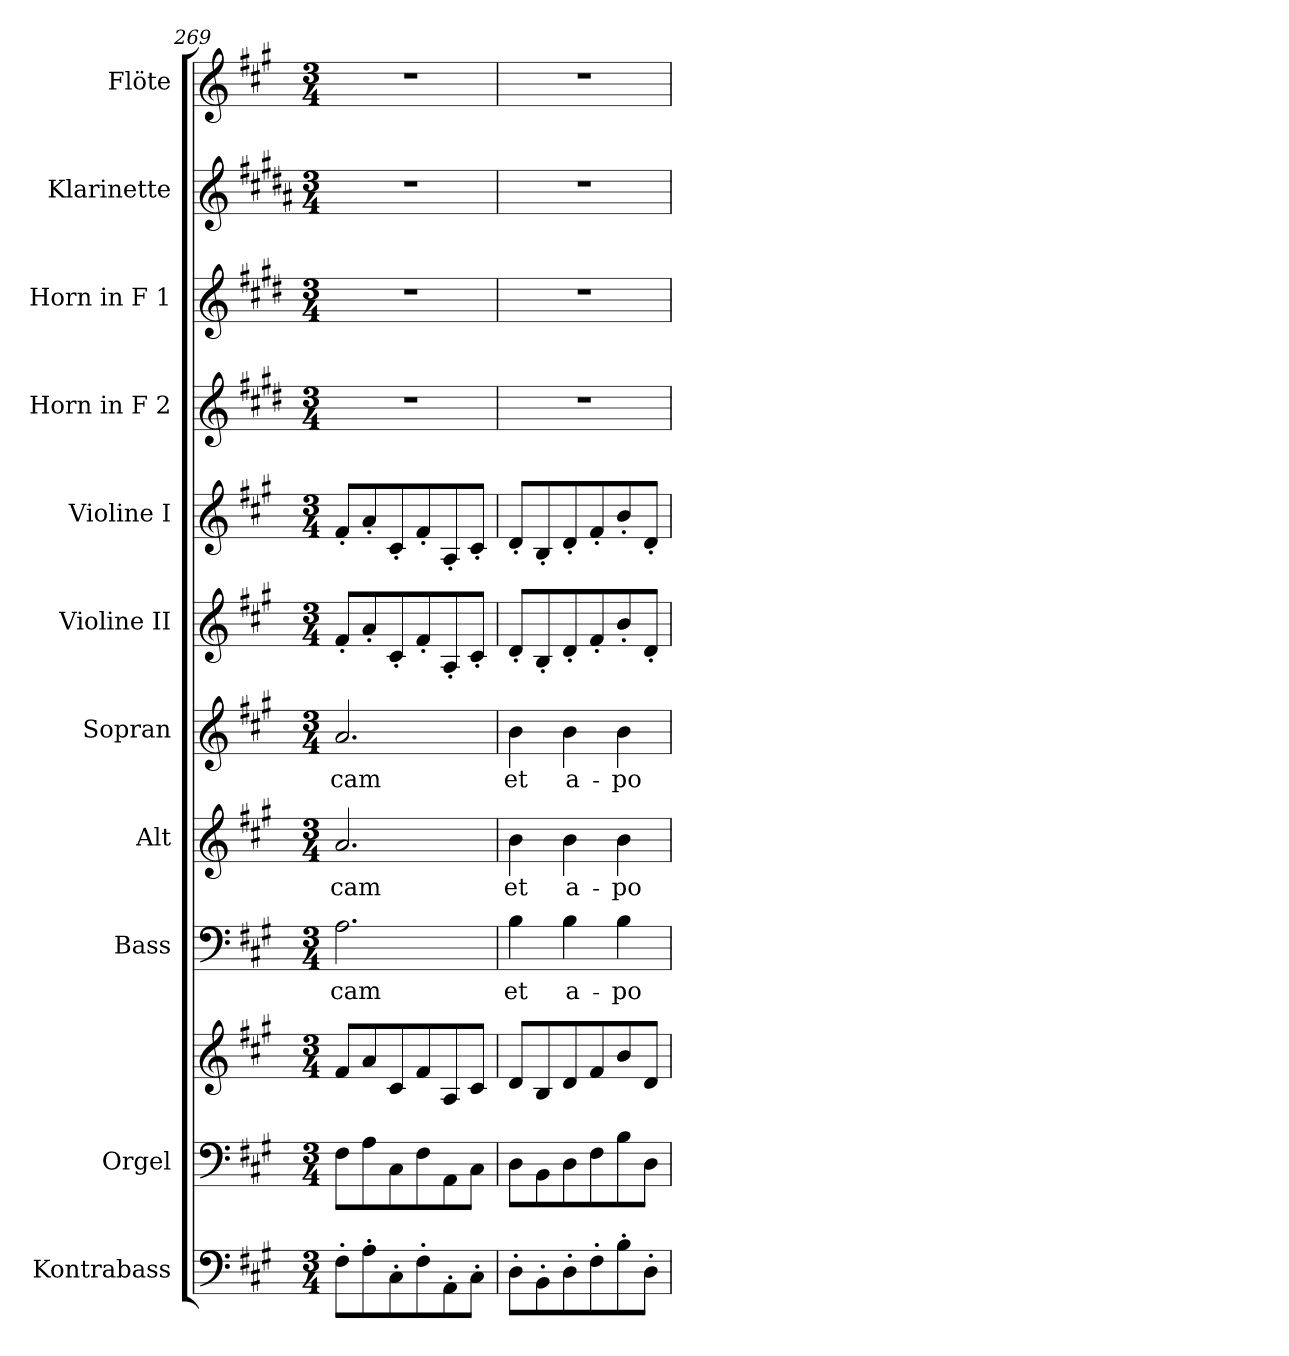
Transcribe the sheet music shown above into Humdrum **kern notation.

**kern	**kern	**kern	**kern	**text	**kern	**text	**kern	**text	**kern	**kern	**kern	**kern	**kern	**kern
*part11	*part10	*part10	*part9	*part9	*part8	*part8	*part7	*part7	*part6	*part5	*part4	*part3	*part2	*part1
*staff12	*staff11	*staff10	*staff9	*staff9	*staff8	*staff8	*staff7	*staff7	*staff6	*staff5	*staff4	*staff3	*staff2	*staff1
*I"Kontrabass	*I"Orgel	*	*I"Bass	*	*I"Alt	*	*I"Sopran	*	*I"Violine II	*I"Violine I	*I"Horn in F 2	*I"Horn in F 1	*I"Klarinette	*I"Flöte
*I'Kb.	*I'Org.	*	*I'B.	*	*I'A.	*	*I'S.	*	*I'Vl. II	*I'Vl. I	*	*	*I'Kl.	*I'Fl.
*clefF4	*clefF4	*clefG2	*clefF4	*	*clefG2	*	*clefG2	*	*clefG2	*clefG2	*clefG2	*clefG2	*clefG2	*clefG2
*ITrd7c12	*	*	*	*	*	*	*	*	*	*	*ITrd4c7	*ITrd4c7	*ITrd1c2	*
*k[f#c#g#]	*k[f#c#g#]	*k[f#c#g#]	*k[f#c#g#]	*	*k[f#c#g#]	*	*k[f#c#g#]	*	*k[f#c#g#]	*k[f#c#g#]	*k[f#c#g#]	*k[f#c#g#]	*k[f#c#g#]	*k[f#c#g#]
*A:	*A:	*A:	*A:	*	*A:	*	*A:	*	*A:	*A:	*A:	*A:	*A:	*A:
*M3/4	*M3/4	*M3/4	*M3/4	*	*M3/4	*	*M3/4	*	*M3/4	*M3/4	*M3/4	*M3/4	*M3/4	*M3/4
=269	=269	=269	=269	=269	=269	=269	=269	=269	=269	=269	=269	=269	=269	=269
!	!	!	!	!LO:LY:b	!	!LO:LY:b	!	!LO:LY:b	!	!	!	!	!	!
8FF#'>\L	8F#\L	8f#/L	2.A\	-cam	2.a/	-cam	2.a/	-cam	8f#'</L	8f#'</L	2.r	2.r	2.r	2.r
8AA'>\	8A\	8a/	.	.	.	.	.	.	8a'</	8a'</	.	.	.	.
8CC#'>\	8C#\	8c#/	.	.	.	.	.	.	8c#'</	8c#'</	.	.	.	.
8FF#'>\	8F#\	8f#/	.	.	.	.	.	.	8f#'</	8f#'</	.	.	.	.
8AAA'>\	8AA\	8A/	.	.	.	.	.	.	8A'</	8A'</	.	.	.	.
8CC#'>\J	8C#\J	8c#/J	.	.	.	.	.	.	8c#'</J	8c#'</J	.	.	.	.
=270	=270	=270	=270	=270	=270	=270	=270	=270	=270	=270	=270	=270	=270	=270
!	!	!	!	!LO:LY:b	!	!LO:LY:b	!	!LO:LY:b	!	!	!	!	!	!
8DD'>\L	8D\L	8d/L	4B\	et	4b\	et	4b\	et	8d'</L	8d'</L	2.r	2.r	2.r	2.r
8BBB'>\	8BB\	8B/	.	.	.	.	.	.	8B'</	8B'</	.	.	.	.
!	!	!	!	!LO:LY:b	!	!LO:LY:b	!	!LO:LY:b	!	!	!	!	!	!
8DD'>\	8D\	8d/	4B\	a-	4b\	a-	4b\	a-	8d'</	8d'</	.	.	.	.
8FF#'>\	8F#\	8f#/	.	.	.	.	.	.	8f#'</	8f#'</	.	.	.	.
!	!	!	!	!LO:LY:b	!	!LO:LY:b	!	!LO:LY:b	!	!	!	!	!	!
8BB'>\	8B\	8b/	4B\	-po-	4b\	-po-	4b\	-po-	8b'</	8b'</	.	.	.	.
8DD'>\J	8D\J	8d/J	.	.	.	.	.	.	8d'</J	8d'</J	.	.	.	.
=	=	=	=	=	=	=	=	=	=	=	=	=	=	=
*-	*-	*-	*-	*-	*-	*-	*-	*-	*-	*-	*-	*-	*-	*-
